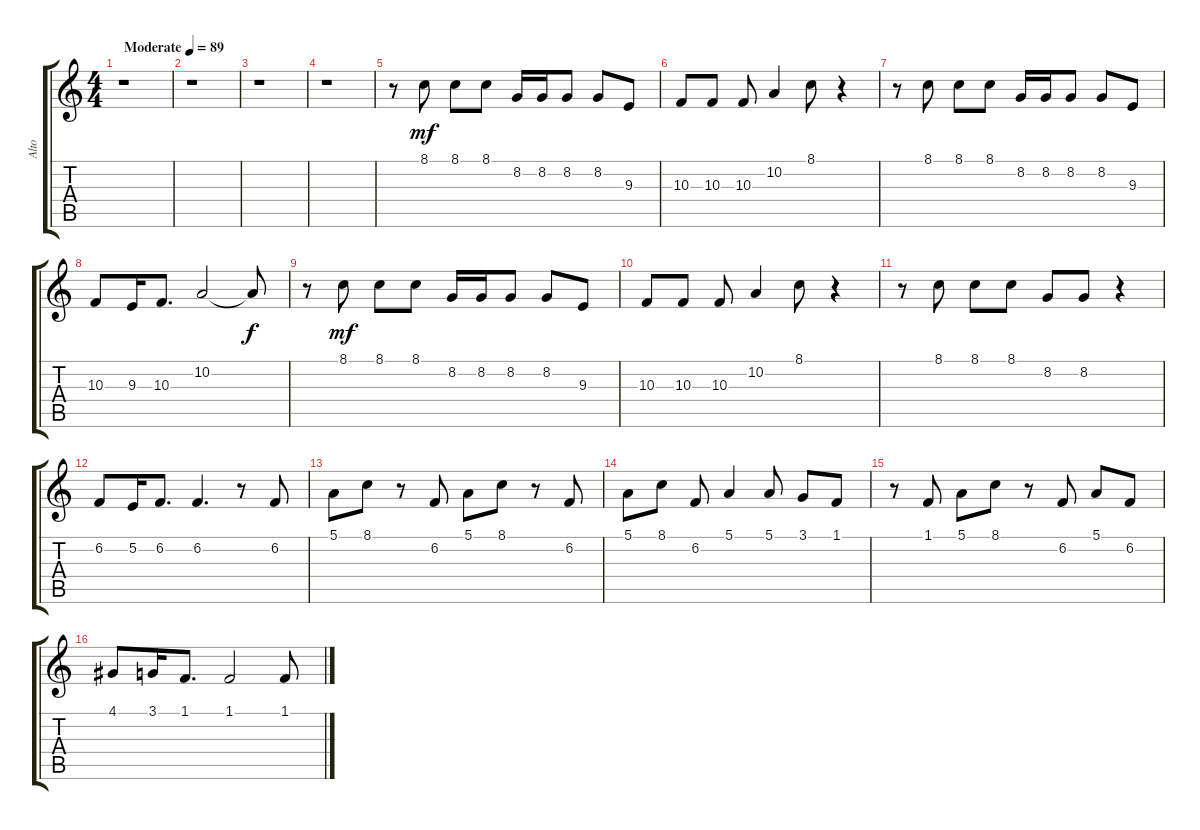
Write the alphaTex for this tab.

\track ("Alto" "Alto") {instrument pad4choir}
\staff {score tabs}
\tuning (E4 B3 G3 D3 A2 E2) {hide}
\ts (4 4)
\tempo (89 "Moderate")
\clef g2
\ks c
r.1{dy mf instrument pad4choir} |
r.1 |
r.1 |
r.1 |
r.8 8.1.8 8.1.8 8.1.8 8.2.16 8.2.16 8.2.8 8.2.8 9.3.8 |
10.3.8 10.3.8 10.3.8 10.2.4 8.1.8 r.4 |
r.8 8.1.8 8.1.8 8.1.8 8.2.16 8.2.16 8.2.8 8.2.8 9.3.8 |
10.3.8 9.3.16 10.3.8{d} 10.2.2 10.2{t}.8{dy f} |
r.8 8.1.8{dy mf} 8.1.8 8.1.8 8.2.16 8.2.16 8.2.8 8.2.8 9.3.8 |
10.3.8 10.3.8 10.3.8 10.2.4 8.1.8 r.4 |
r.8 8.1.8 8.1.8 8.1.8 8.2.8 8.2.8 r.4 |
6.2.8 5.2.16 6.2.8{d} 6.2.4{d} r.8 6.2.8 |
5.1.8 8.1.8 r.8 6.2.8 5.1.8 8.1.8 r.8 6.2.8 |
5.1.8 8.1.8 6.2.8 5.1.4 5.1.8 3.1.8 1.1.8 |
r.8 1.1.8 5.1.8 8.1.8 r.8 6.2.8 5.1.8 6.2.8 |
4.1.8 3.1.16 1.1.8{d} 1.1.2 1.1.8
